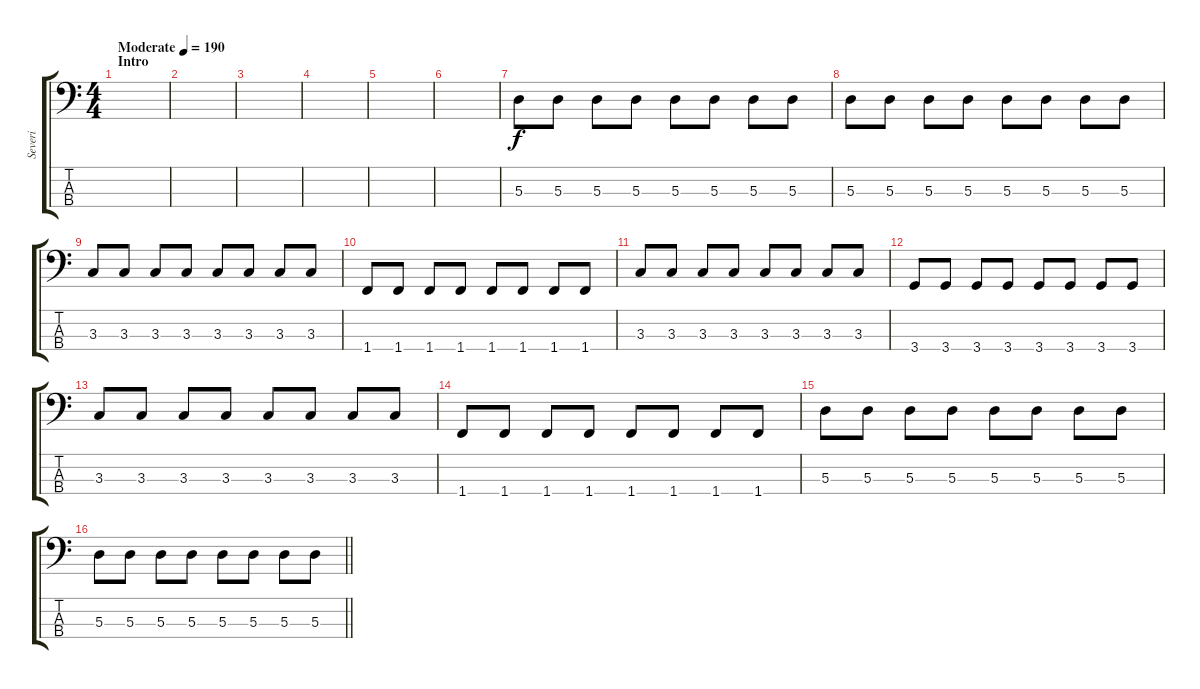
\track ("Severi" "Severi") {instrument electricbassfinger}
\staff {score tabs}
\tuning (G2 D2 A1 E1) {hide}
\ts (4 4)
\section ("" "Intro")
\tempo (190 "Moderate")
\clef f4
\ks c
|
|
|
|
|
|
5.3.8 5.3.8 5.3.8 5.3.8 5.3.8 5.3.8 5.3.8 5.3.8 |
5.3.8 5.3.8 5.3.8 5.3.8 5.3.8 5.3.8 5.3.8 5.3.8 |
3.3.8 3.3.8 3.3.8 3.3.8 3.3.8 3.3.8 3.3.8 3.3.8 |
1.4.8 1.4.8 1.4.8 1.4.8 1.4.8 1.4.8 1.4.8 1.4.8 |
3.3.8 3.3.8 3.3.8 3.3.8 3.3.8 3.3.8 3.3.8 3.3.8 |
3.4.8 3.4.8 3.4.8 3.4.8 3.4.8 3.4.8 3.4.8 3.4.8 |
3.3.8 3.3.8 3.3.8 3.3.8 3.3.8 3.3.8 3.3.8 3.3.8 |
1.4.8 1.4.8 1.4.8 1.4.8 1.4.8 1.4.8 1.4.8 1.4.8 |
5.3.8 5.3.8 5.3.8 5.3.8 5.3.8 5.3.8 5.3.8 5.3.8 |
\barLineRight lightlight
5.3.8 5.3.8 5.3.8 5.3.8 5.3.8 5.3.8 5.3.8 5.3.8
